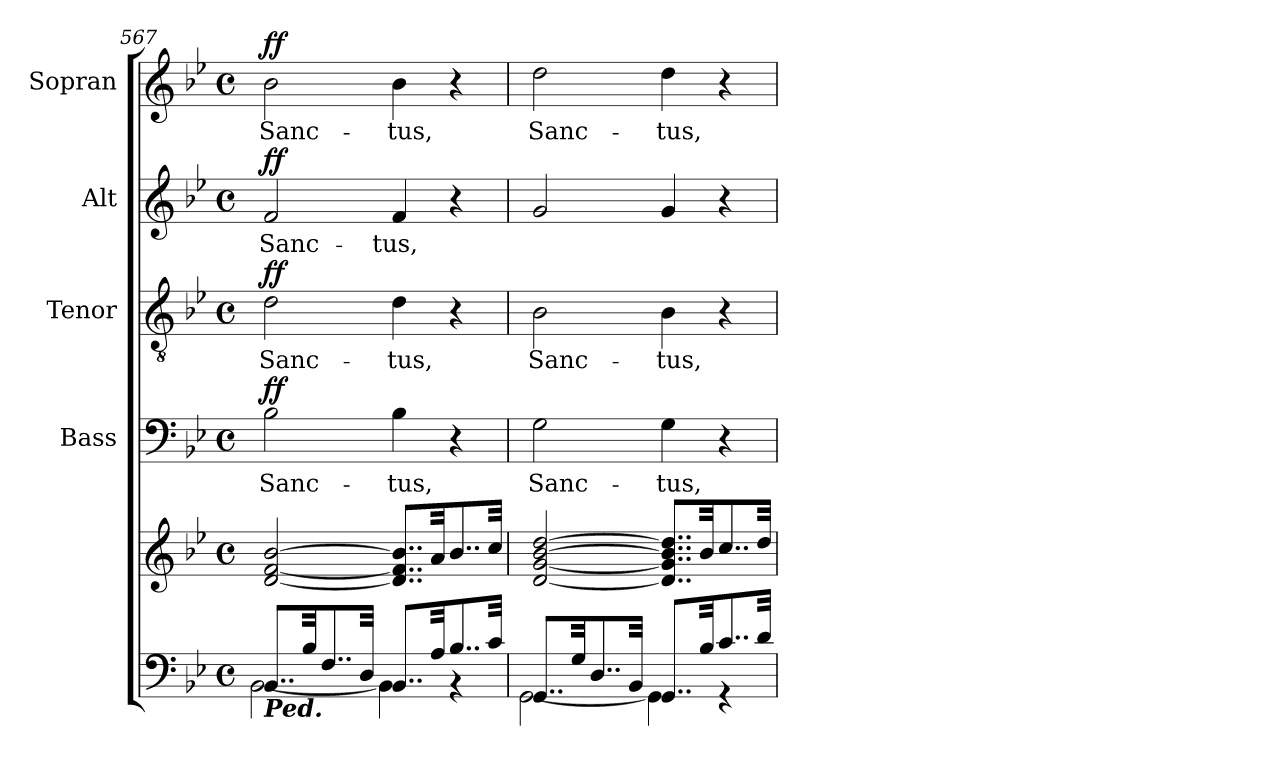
**kern	**kern	**kern	**text	**dynam	**kern	**text	**dynam	**kern	**text	**dynam	**kern	**text	**dynam
*part5	*part5	*part4	*part4	*part4	*part3	*part3	*part3	*part2	*part2	*part2	*part1	*part1	*part1
*staff6	*staff5	*staff4	*staff4	*staff4	*staff3	*staff3	*staff3	*staff2	*staff2	*staff2	*staff1	*staff1	*staff1
*	*	*I"Bass	*	*	*I"Tenor	*	*	*I"Alt	*	*	*I"Sopran	*	*
*	*	*I'B.	*	*	*I'T.	*	*	*I'A.	*	*	*I'S.	*	*
*clefF4	*clefG2	*clefF4	*	*	*clefGv2	*	*	*clefG2	*	*	*clefG2	*	*
*k[b-e-]	*k[b-e-]	*k[b-e-]	*	*	*k[b-e-]	*	*	*k[b-e-]	*	*	*k[b-e-]	*	*
*B-:	*B-:	*B-:	*	*	*B-:	*	*	*B-:	*	*	*B-:	*	*
*M4/4	*M4/4	*M4/4	*	*	*M4/4	*	*	*M4/4	*	*	*M4/4	*	*
*met(c)	*met(c)	*met(c)	*	*	*met(c)	*	*	*met(c)	*	*	*met(c)	*	*
=567	=567	=567	=567	=567	=567	=567	=567	=567	=567	=567	=567	=567	=567
*^	*	*	*	*	*	*	*	*	*	*	*	*	*
!LO:TX:b:Bi:t=Ped.	!	!	!	!	!	!	!	!	!	!	!	!	!	!
!	!	!	!	!LO:LY:b	!LO:DY:a	!	!LO:LY:b	!LO:DY:a	!	!LO:LY:b	!LO:DY:a	!	!LO:LY:b	!LO:DY:a
8..BB-/L	[<2BB-\	[2d/ [2f/ [2b-/	2B-\	Sanc-	ff	2d\	Sanc-	ff	2f/	Sanc-	ff	2b-\	Sanc-	ff
32B-/kk	.	.	.	.	.	.	.	.	.	.	.	.	.	.
8..F/	.	.	.	.	.	.	.	.	.	.	.	.	.	.
32D/Jkk	.	.	.	.	.	.	.	.	.	.	.	.	.	.
!	!	!	!	!LO:LY:b	!	!	!LO:LY:b	!	!	!LO:LY:b	!	!	!LO:LY:b	!
8..BB-/L	4BB-\]	8..d/] 8..f/] 8..b-/]L	4B-\	-tus,	.	4d\	-tus,	.	4f/	-tus,	.	4b-\	-tus,	.
32A/kk	.	32a/kk	.	.	.	.	.	.	.	.	.	.	.	.
8..B-/	4rAA	8..b-/	4r	.	.	4r	.	.	4r	.	.	4r	.	.
32c/Jkk	.	32cc/Jkk	.	.	.	.	.	.	.	.	.	.	.	.
=568	=568	=568	=568	=568	=568	=568	=568	=568	=568	=568	=568	=568	=568	=568
!	!	!	!	!LO:LY:b	!	!	!LO:LY:b	!	!	!	!	!	!LO:LY:b	!
8..GG/L	[<2GG\	[2d/ [2g/ [2b-/ [2dd/	2G\	Sanc-	.	2B-\	Sanc-	.	2g/	.	.	2dd\	Sanc-	.
32G/kk	.	.	.	.	.	.	.	.	.	.	.	.	.	.
8..D/	.	.	.	.	.	.	.	.	.	.	.	.	.	.
32BB-/Jkk	.	.	.	.	.	.	.	.	.	.	.	.	.	.
!	!	!	!	!LO:LY:b	!	!	!LO:LY:b	!	!	!	!	!	!LO:LY:b	!
8..GG/L	4GG\]	8..d/] 8..g/] 8..b-/] 8..dd/]L	4G\	-tus,	.	4B-\	-tus,	.	4g/	.	.	4dd\	-tus,	.
32B-/kk	.	32b-/kk	.	.	.	.	.	.	.	.	.	.	.	.
8..c/	4rGG	8..cc/	4r	.	.	4r	.	.	4r	.	.	4r	.	.
32d/Jkk	.	32dd/Jkk	.	.	.	.	.	.	.	.	.	.	.	.
*v	*v	*	*	*	*	*	*	*	*	*	*	*	*	*
=	=	=	=	=	=	=	=	=	=	=	=	=	=
*-	*-	*-	*-	*-	*-	*-	*-	*-	*-	*-	*-	*-	*-
